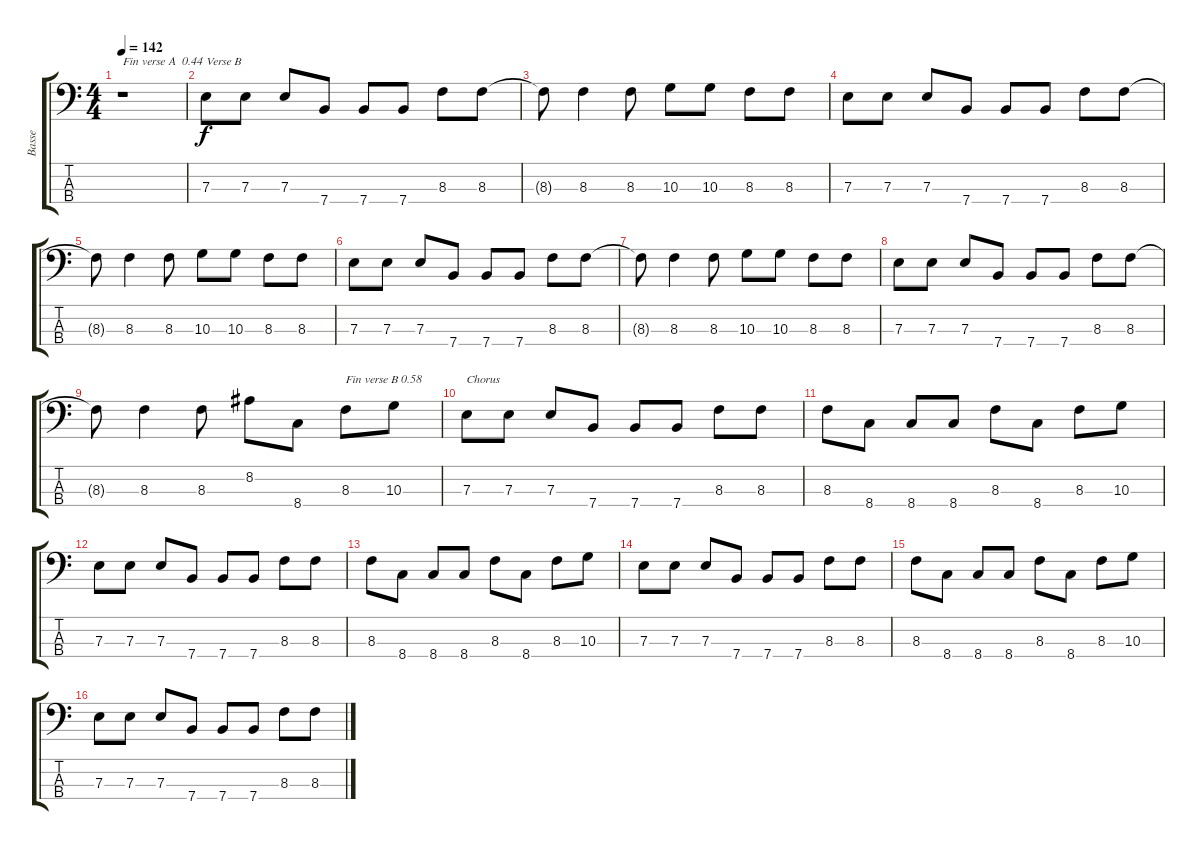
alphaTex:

\track ("Basse" "Basse") {instrument electricbassfinger}
\staff {score tabs}
\tuning (G2 D2 A1 E1) {hide}
\ts (4 4)
\tempo 142
\clef f4
\ks c
r.1{txt "Fin verse A  0.44" dy f} |
7.3.8{txt "Verse B"} 7.3.8 7.3.8 7.4.8 7.4.8 7.4.8 8.3.8 8.3.8 |
8.3{t}.8 8.3.4 8.3.8 10.3.8 10.3.8 8.3.8 8.3.8 |
7.3.8 7.3.8 7.3.8 7.4.8 7.4.8 7.4.8 8.3.8 8.3.8 |
8.3{t}.8 8.3.4 8.3.8 10.3.8 10.3.8 8.3.8 8.3.8 |
7.3.8 7.3.8 7.3.8 7.4.8 7.4.8 7.4.8 8.3.8 8.3.8 |
8.3{t}.8 8.3.4 8.3.8 10.3.8 10.3.8 8.3.8 8.3.8 |
7.3.8 7.3.8 7.3.8 7.4.8 7.4.8 7.4.8 8.3.8 8.3.8 |
8.3{t}.8 8.3.4 8.3.8 8.2.8 8.4.8 8.3.8{txt "Fin verse B 0.58"} 10.3.8 |
7.3.8{txt "Chorus"} 7.3.8 7.3.8 7.4.8 7.4.8 7.4.8 8.3.8 8.3.8 |
8.3.8 8.4.8 8.4.8 8.4.8 8.3.8 8.4.8 8.3.8 10.3.8 |
7.3.8 7.3.8 7.3.8 7.4.8 7.4.8 7.4.8 8.3.8 8.3.8 |
8.3.8 8.4.8 8.4.8 8.4.8 8.3.8 8.4.8 8.3.8 10.3.8 |
7.3.8 7.3.8 7.3.8 7.4.8 7.4.8 7.4.8 8.3.8 8.3.8 |
8.3.8 8.4.8 8.4.8 8.4.8 8.3.8 8.4.8 8.3.8 10.3.8 |
7.3.8 7.3.8 7.3.8 7.4.8 7.4.8 7.4.8 8.3.8 8.3.8
